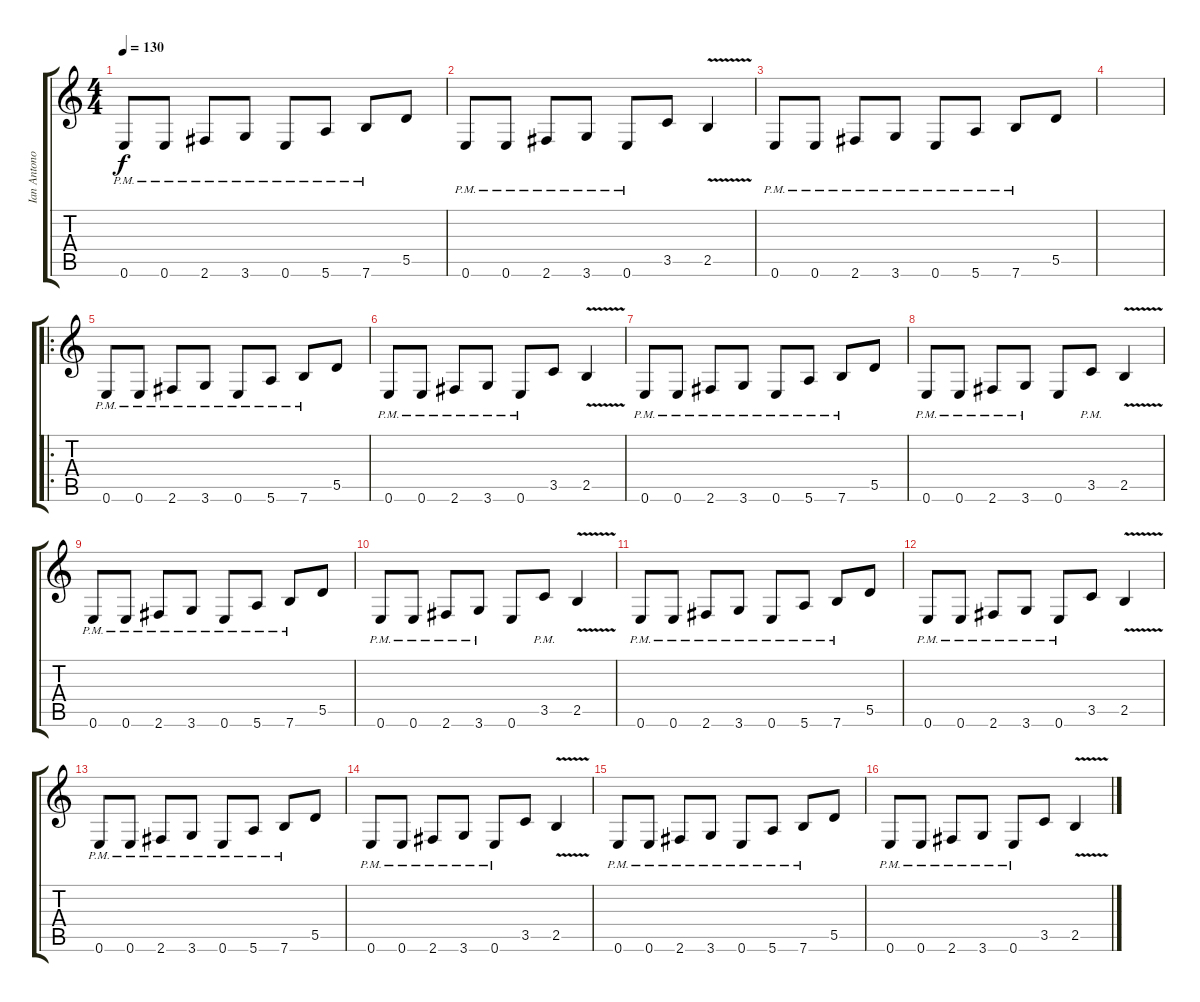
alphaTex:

\track ("Ian Antono " "Ian Antono") {instrument distortionguitar}
\staff {score tabs}
\tuning (E4 B3 G3 D3 A2 E2) {hide}
\ts (4 4)
\tempo 130
\clef g2
\ks c
0.6{pm}.8{dy f} 0.6{pm}.8 2.6{pm}.8 3.6{pm}.8 0.6{pm}.8 5.6{pm}.8 7.6{pm}.8 5.5.8 |
0.6{pm}.8 0.6{pm}.8 2.6{pm}.8 3.6{pm}.8 0.6{pm}.8 3.5.8 2.5{v}.4 |
0.6{pm}.8 0.6{pm}.8 2.6{pm}.8 3.6{pm}.8 0.6{pm}.8 5.6{pm}.8 7.6{pm}.8 5.5.8 |
|
\ro
0.6{pm}.8 0.6{pm}.8 2.6{pm}.8 3.6{pm}.8 0.6{pm}.8 5.6{pm}.8 7.6{pm}.8 5.5.8 |
0.6{pm}.8 0.6{pm}.8 2.6{pm}.8 3.6{pm}.8 0.6{pm}.8 3.5.8 2.5{v}.4 |
0.6{pm}.8 0.6{pm}.8 2.6{pm}.8 3.6{pm}.8 0.6{pm}.8 5.6{pm}.8 7.6{pm}.8 5.5.8 |
0.6{pm}.8 0.6{pm}.8 2.6{pm}.8 3.6{pm}.8 0.6.8 3.5{pm}.8 2.5{v}.4 |
0.6{pm}.8 0.6{pm}.8 2.6{pm}.8 3.6{pm}.8 0.6{pm}.8 5.6{pm}.8 7.6{pm}.8 5.5.8 |
0.6{pm}.8 0.6{pm}.8 2.6{pm}.8 3.6{pm}.8 0.6.8 3.5{pm}.8 2.5{v}.4 |
0.6{pm}.8 0.6{pm}.8 2.6{pm}.8 3.6{pm}.8 0.6{pm}.8 5.6{pm}.8 7.6{pm}.8 5.5.8 |
0.6{pm}.8 0.6{pm}.8 2.6{pm}.8 3.6{pm}.8 0.6{pm}.8 3.5.8 2.5{v}.4 |
0.6{pm}.8 0.6{pm}.8 2.6{pm}.8 3.6{pm}.8 0.6{pm}.8 5.6{pm}.8 7.6{pm}.8 5.5.8 |
0.6{pm}.8 0.6{pm}.8 2.6{pm}.8 3.6{pm}.8 0.6{pm}.8 3.5.8 2.5{v}.4 |
0.6{pm}.8 0.6{pm}.8 2.6{pm}.8 3.6{pm}.8 0.6{pm}.8 5.6{pm}.8 7.6{pm}.8 5.5.8 |
0.6{pm}.8 0.6{pm}.8 2.6{pm}.8 3.6{pm}.8 0.6{pm}.8 3.5.8 2.5{v}.4
